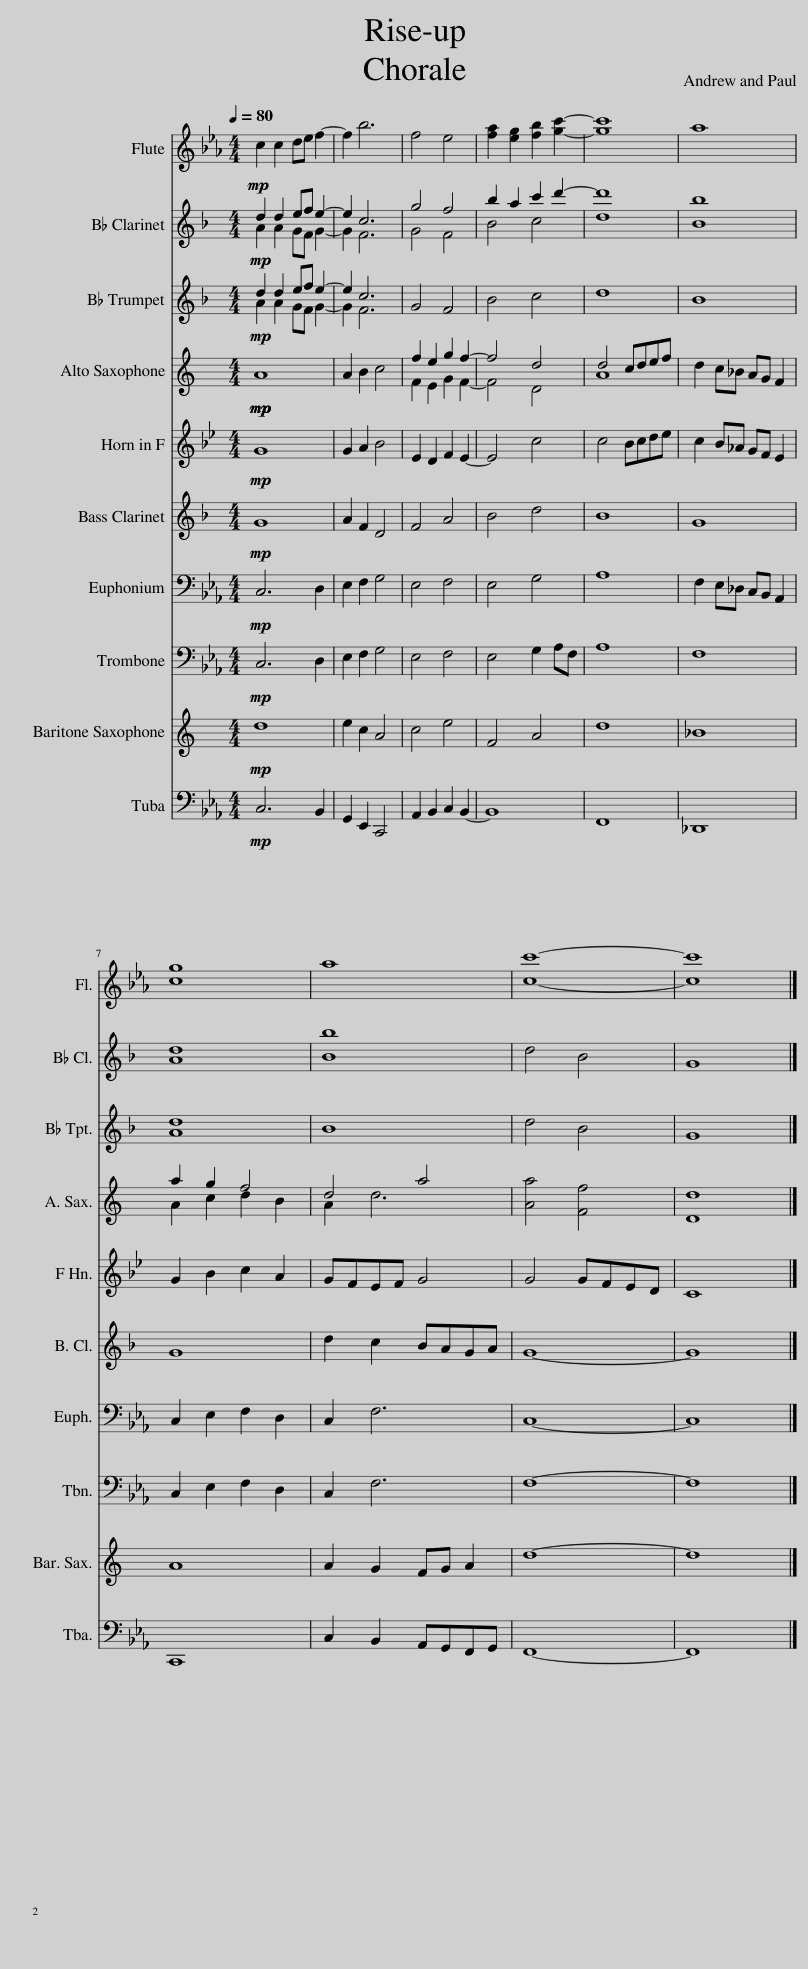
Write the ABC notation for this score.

X:1
%%score 1 ( 2 3 ) ( 4 5 ) ( 6 7 ) 8 9 10 11 12 13
L:1/8
Q:1/4=80
M:4/4
I:linebreak $
K:Eb
V:1 treble
V:2 treble transpose=-2
V:3 treble transpose="-2 "
V:4 treble transpose=-2
V:5 treble transpose="-2 "
V:6 treble transpose=-9
V:7 treble transpose="-9 "
V:8 treble transpose=-7
V:9 treble transpose=-14
V:10 bass
V:11 bass
V:12 treble transpose=-21
V:13 bass
V:1
!mp! c2 c2 de f2- | f2 b6 | f4 e4 | [fa]2 [eg]2 [fb]2 [gc']2- | [gc']8 | %5
 a8 |$ [cg]8 | a8 | [cc']8- | [cc']8 |] %10
V:2
[K:F]!mp! d2 d2 ef e2- | e2 c6 | g4 f4 | b2 a2 c'2 d'2- | d'8 | %5
 [Bb]8 |$ [Ad]8 | [Bb]8 | d4 B4 | G8 |] %10
V:3
[K:F] A2 A2 GF G2- | G2 F6 | G4 F4 | B4 c4 | d8 | %5
 x8 |$ x8 | x8 | x8 | x8 |] %10
V:4
[K:F]!mp! d2 d2 ef e2- | e2 c6 | G4 F4 | B4 c4 | d8 | %5
 B8 |$ [Ad]8 | B8 | d4 B4 | G8 |] %10
V:5
[K:F] A2 A2 GF G2- | G2 F6 | x8 | x8 | x8 | %5
 x8 |$ x8 | x8 | x8 | x8 |] %10
V:6
[K:C]!mp!!mp! A8 | A2 B2 c4 | f2 e2 g2 f2- | f4 d4 | d4 cdef | %5
 d2 c_B AG F2 |$ a2 g2 f4 | d4 a4 | [Aa]4 [Ff]4 | [Dd]8 |] %10
V:7
[K:C] x8 | x8 | F2 E2 G2 F2- | F4 D4 | A8 | %5
 x8 |$ A2 c2 d2 B2 | A2 d6 | x8 | x8 |] %10
V:8
[K:Bb]!mp! G8 | G2 A2 B4 | E2 D2 F2 E2- | E4 c4 | c4 Bcde | %5
 c2 B_A GF E2 |$ G2 B2 c2 A2 | GFEF G4 | G4 GFED | C8 |] %10
V:9
[K:F]!mp! G8 | A2 F2 D4 | F4 A4 | B4 d4 | B8 | %5
 G8 |$ G8 | d2 c2 BAGA | G8- | G8 |] %10
V:10
!mp! C,6 D,2 | E,2 F,2 G,4 | E,4 F,4 | E,4 G,4 | A,8 | %5
 F,2 E,_D, C,B,, A,,2 |$ C,2 E,2 F,2 D,2 | C,2 F,6 | C,8- | C,8 |] %10
V:11
!mp! C,6 D,2 | E,2 F,2 G,4 | E,4 F,4 | E,4 G,2 A,F, | A,8 | %5
 F,8 |$ C,2 E,2 F,2 D,2 | C,2 F,6 | F,8- | F,8 |] %10
V:12
[K:C]!mp! d8 | e2 c2 A4 | c4 e4 | F4 A4 | d8 | %5
 _B8 |$ A8 | A2 G2 FG A2 | d8- | d8 |] %10
V:13
!mp! C,6 B,,2 | G,,2 E,,2 C,,4 | A,,2 B,,2 C,2 B,,2- | B,,8 | F,,8 | %5
 _D,,8 |$ C,,8 | C,2 B,,2 A,,G,,F,,G,, | F,,8- | F,,8 |] %10
